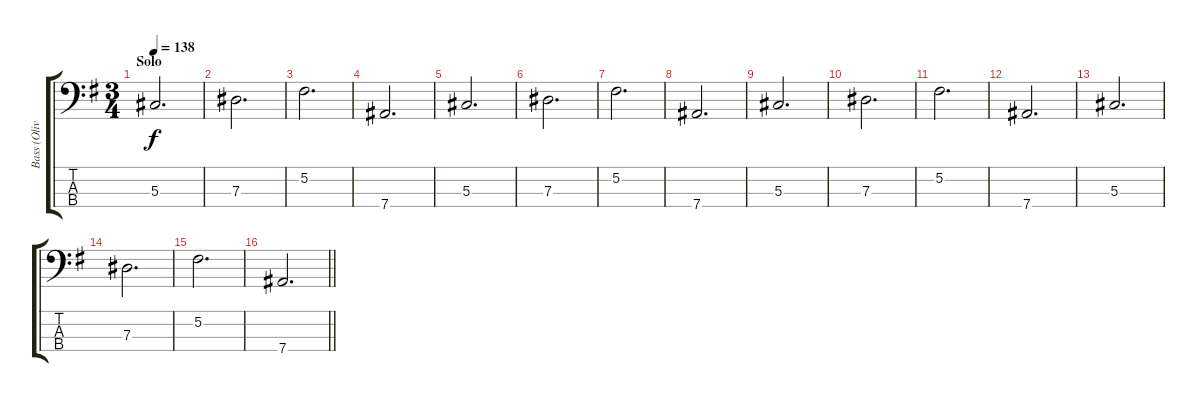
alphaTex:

\track ("Bass (Oliver Holzwarth)" "Bass (Oliv") {instrument electricbassfinger}
\staff {score tabs}
\tuning (Gb2 Db2 Ab1 Eb1) {hide}
\ts (3 4)
\section ("" "Solo")
\tempo 138
\clef f4
\ks eminor
5.3.2{d dy f} |
7.3.2{d} |
5.2.2{d} |
7.4.2{d} |
5.3.2{d} |
7.3.2{d} |
5.2.2{d} |
7.4.2{d} |
5.3.2{d} |
7.3.2{d} |
5.2.2{d} |
7.4.2{d} |
5.3.2{d} |
7.3.2{d} |
5.2.2{d} |
\barLineRight lightlight
7.4.2{d}
